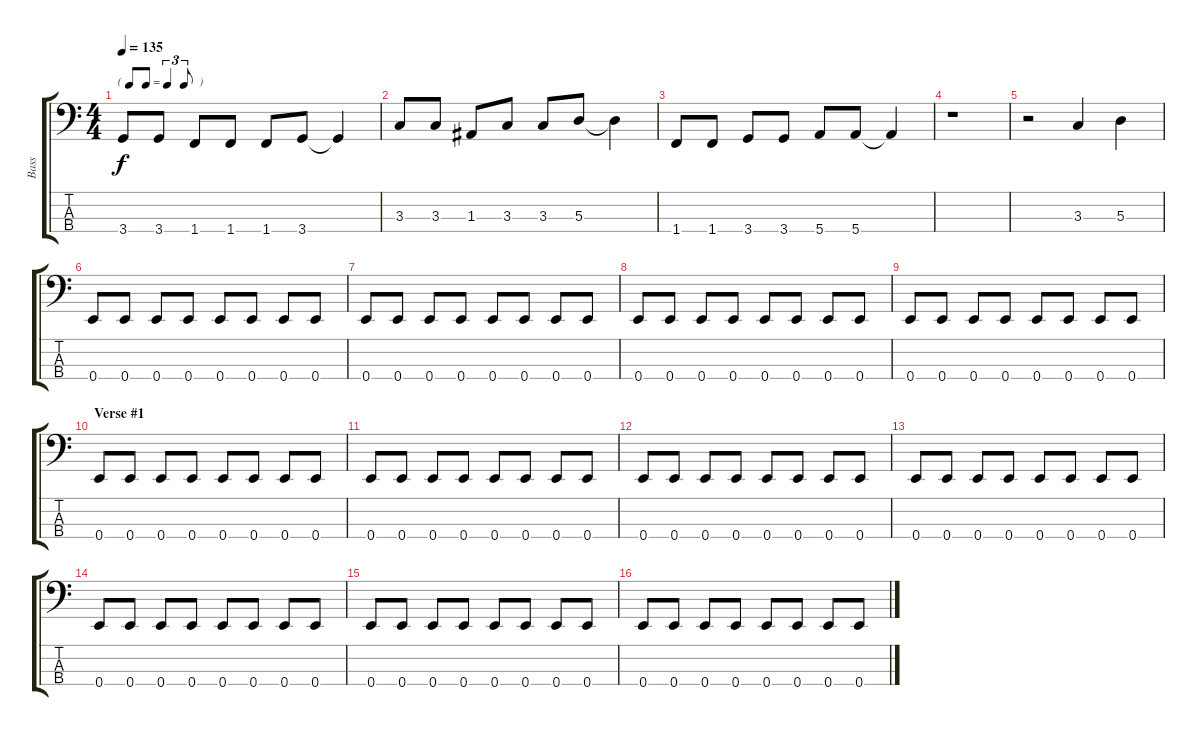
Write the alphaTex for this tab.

\track ("Bass" "Bass") {instrument electricbasspick}
\staff {score tabs}
\tuning (G2 D2 A1 E1) {hide}
\ts (4 4)
\tf triplet8th
\tempo 135
\clef f4
\ks c
3.4.8{dy f} 3.4.8 1.4.8 1.4.8 1.4.8 3.4.8 3.4{t}.4 |
3.3.8 3.3.8 1.3.8 3.3.8 3.3.8 5.3.8 5.3{t}.4 |
1.4.8 1.4.8 3.4.8 3.4.8 5.4.8 5.4.8 5.4{t}.4 |
r.1 |
r.2 3.3.4 5.3.4 |
0.4.8 0.4.8 0.4.8 0.4.8 0.4.8 0.4.8 0.4.8 0.4.8 |
0.4.8 0.4.8 0.4.8 0.4.8 0.4.8 0.4.8 0.4.8 0.4.8 |
0.4.8 0.4.8 0.4.8 0.4.8 0.4.8 0.4.8 0.4.8 0.4.8 |
0.4.8 0.4.8 0.4.8 0.4.8 0.4.8 0.4.8 0.4.8 0.4.8 |
\section ("" "Verse #1")
0.4.8 0.4.8 0.4.8 0.4.8 0.4.8 0.4.8 0.4.8 0.4.8 |
0.4.8 0.4.8 0.4.8 0.4.8 0.4.8 0.4.8 0.4.8 0.4.8 |
0.4.8 0.4.8 0.4.8 0.4.8 0.4.8 0.4.8 0.4.8 0.4.8 |
0.4.8 0.4.8 0.4.8 0.4.8 0.4.8 0.4.8 0.4.8 0.4.8 |
0.4.8 0.4.8 0.4.8 0.4.8 0.4.8 0.4.8 0.4.8 0.4.8 |
0.4.8 0.4.8 0.4.8 0.4.8 0.4.8 0.4.8 0.4.8 0.4.8 |
0.4.8 0.4.8 0.4.8 0.4.8 0.4.8 0.4.8 0.4.8 0.4.8
